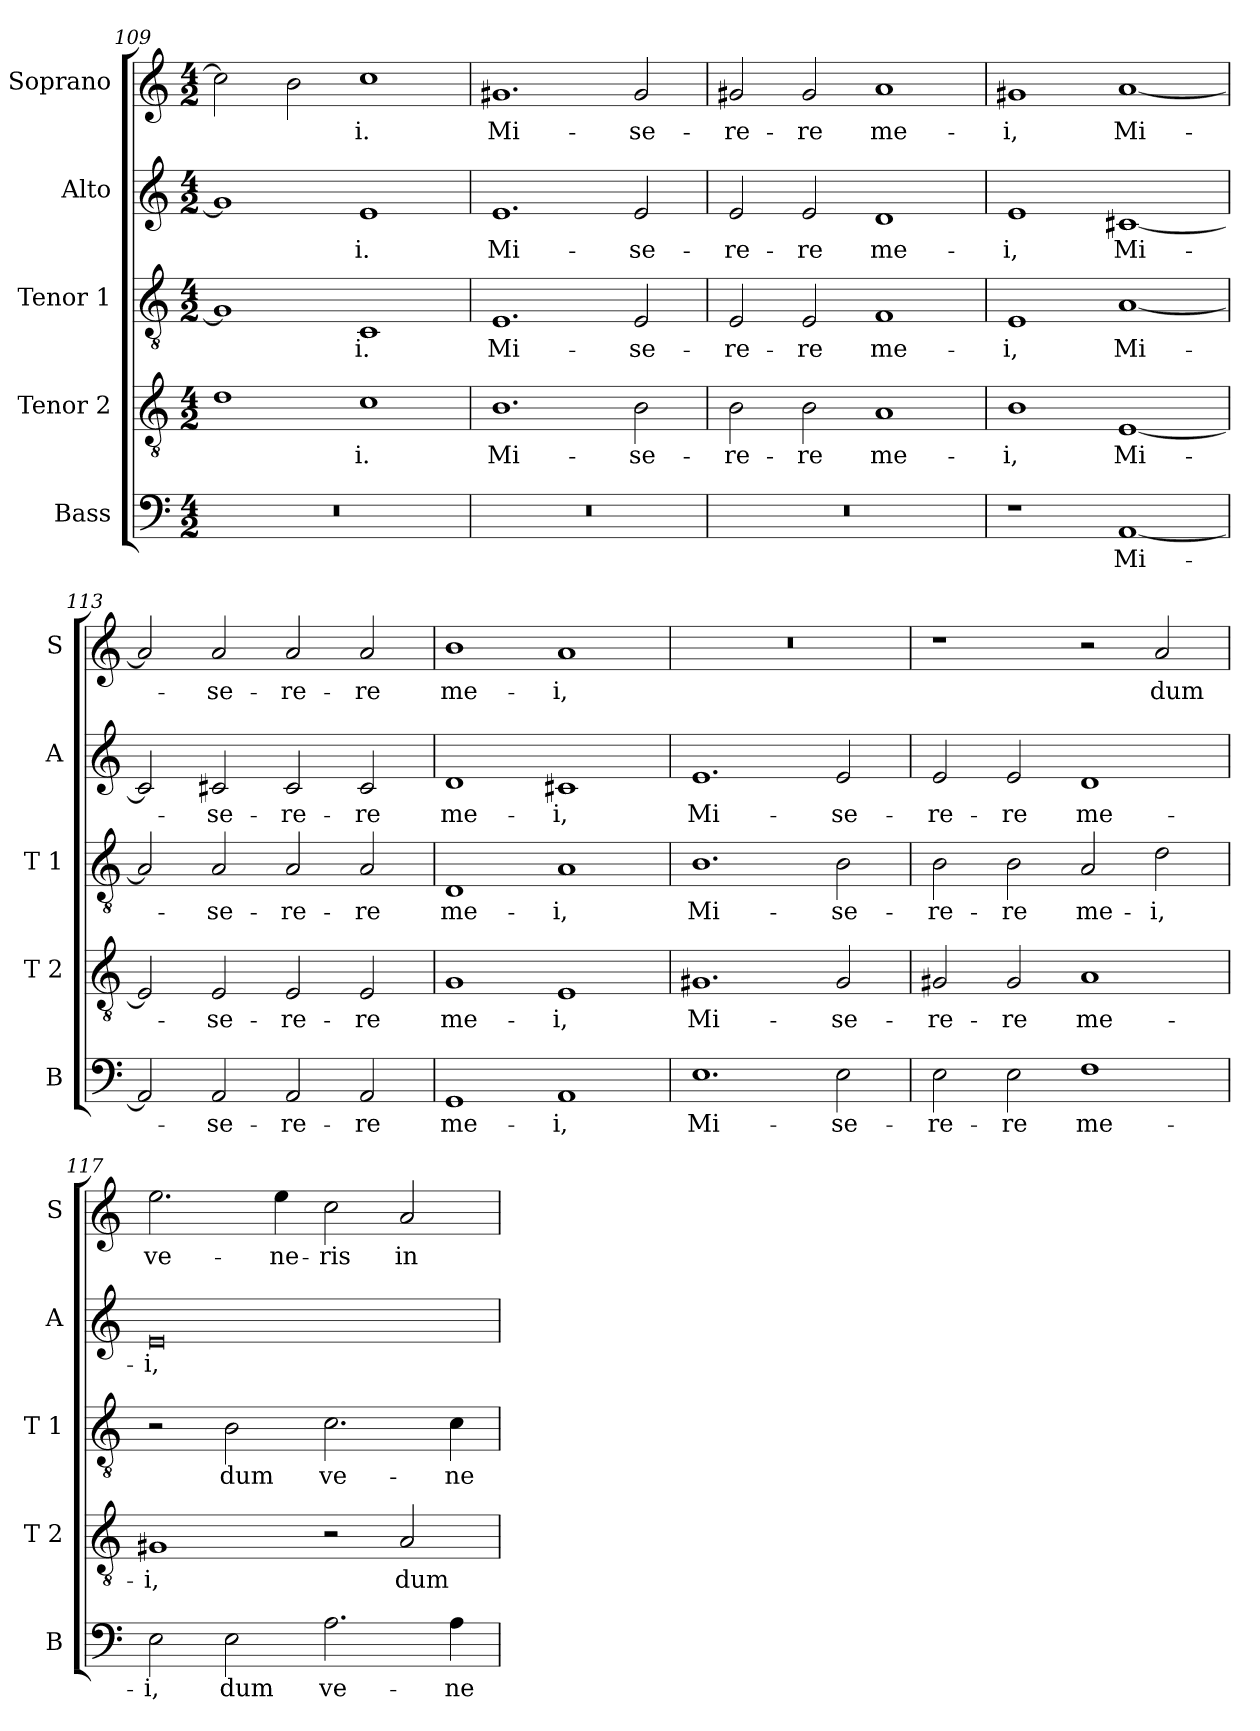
**kern	**text	**kern	**text	**kern	**text	**kern	**text	**kern	**text
*part5	*part5	*part4	*part4	*part3	*part3	*part2	*part2	*part1	*part1
*staff5	*staff5	*staff4	*staff4	*staff3	*staff3	*staff2	*staff2	*staff1	*staff1
*I"Bass	*	*I"Tenor 2	*	*I"Tenor 1	*	*I"Alto	*	*I"Soprano	*
*I'B	*	*I'T 2	*	*I'T 1	*	*I'A	*	*I'S	*
!!LO:LB:g=z
*clefF4	*	*clefGv2	*	*clefGv2	*	*clefG2	*	*clefG2	*
*k[]	*	*k[]	*	*k[]	*	*k[]	*	*k[]	*
*C:	*	*C:	*	*C:	*	*C:	*	*C:	*
*M4/2	*	*M4/2	*	*M4/2	*	*M4/2	*	*M4/2	*
=109	=109	=109	=109	=109	=109	=109	=109	=109	=109
0r	.	1d	.	1G]	.	1g]	.	2cc\]	.
.	.	.	.	.	.	.	.	2b\	.
!	!	!	!LO:LY:b	!	!LO:LY:b	!	!LO:LY:b	!	!LO:LY:b
.	.	1c	-i.	1C	-i.	1e	-i.	1cc	-i.
=110	=110	=110	=110	=110	=110	=110	=110	=110	=110
!	!	!	!LO:LY:b	!	!LO:LY:b	!	!LO:LY:b	!	!LO:LY:b
0r	.	1.B	Mi-	1.E	Mi-	1.e	Mi-	1.g#X	Mi-
!	!	!	!LO:LY:b	!	!LO:LY:b	!	!LO:LY:b	!	!LO:LY:b
.	.	2B\	-se-	2E/	-se-	2e/	-se-	2g#/	-se-
=111	=111	=111	=111	=111	=111	=111	=111	=111	=111
!	!	!	!LO:LY:b	!	!LO:LY:b	!	!LO:LY:b	!	!LO:LY:b
0r	.	2B\	-re-	2E/	-re-	2e/	-re-	2g#X/	-re-
!	!	!	!LO:LY:b	!	!LO:LY:b	!	!LO:LY:b	!	!LO:LY:b
.	.	2B\	-re	2E/	-re	2e/	-re	2g#/	-re
!	!	!	!LO:LY:b	!	!LO:LY:b	!	!LO:LY:b	!	!LO:LY:b
.	.	1A	me-	1F	me-	1d	me-	1a	me-
=112	=112	=112	=112	=112	=112	=112	=112	=112	=112
!	!	!	!LO:LY:b	!	!LO:LY:b	!	!LO:LY:b	!	!LO:LY:b
1r	.	1B	-i,	1E	-i,	1e	-i,	1g#X	-i,
!	!LO:LY:b	!	!LO:LY:b	!	!LO:LY:b	!	!LO:LY:b	!	!LO:LY:b
[1AA	Mi-	[1E	Mi-	[1A	Mi-	[1c#X	Mi-	[1a	Mi-
=113	=113	=113	=113	=113	=113	=113	=113	=113	=113
2AA/]	.	2E/]	.	2A/]	.	2c#/]	.	2a/]	.
!	!LO:LY:b	!	!LO:LY:b	!	!LO:LY:b	!	!LO:LY:b	!	!LO:LY:b
2AA/	-se-	2E/	-se-	2A/	-se-	2c#X/	-se-	2a/	-se-
!	!LO:LY:b	!	!LO:LY:b	!	!LO:LY:b	!	!LO:LY:b	!	!LO:LY:b
2AA/	-re-	2E/	-re-	2A/	-re-	2c#/	-re-	2a/	-re-
!	!LO:LY:b	!	!LO:LY:b	!	!LO:LY:b	!	!LO:LY:b	!	!LO:LY:b
2AA/	-re	2E/	-re	2A/	-re	2c#/	-re	2a/	-re
!!LO:LB:g=z
=114	=114	=114	=114	=114	=114	=114	=114	=114	=114
!	!LO:LY:b	!	!LO:LY:b	!	!LO:LY:b	!	!LO:LY:b	!	!LO:LY:b
1GG	me-	1G	me-	1D	me-	1d	me-	1b	me-
!	!LO:LY:b	!	!LO:LY:b	!	!LO:LY:b	!	!LO:LY:b	!	!LO:LY:b
1AA	-i,	1E	-i,	1A	-i,	1c#X	-i,	1a	-i,
=115	=115	=115	=115	=115	=115	=115	=115	=115	=115
!	!LO:LY:b	!	!LO:LY:b	!	!LO:LY:b	!	!LO:LY:b	!	!
1.E	Mi-	1.G#X	Mi-	1.B	Mi-	1.e	Mi-	0r	.
!	!LO:LY:b	!	!LO:LY:b	!	!LO:LY:b	!	!LO:LY:b	!	!
2E\	-se-	2G#/	-se-	2B\	-se-	2e/	-se-	.	.
=116	=116	=116	=116	=116	=116	=116	=116	=116	=116
!	!LO:LY:b	!	!LO:LY:b	!	!LO:LY:b	!	!LO:LY:b	!	!
2E\	-re-	2G#X/	-re-	2B\	-re-	2e/	-re-	1r	.
!	!LO:LY:b	!	!LO:LY:b	!	!LO:LY:b	!	!LO:LY:b	!	!
2E\	-re	2G#/	-re	2B\	-re	2e/	-re	.	.
!	!LO:LY:b	!	!LO:LY:b	!	!LO:LY:b	!	!LO:LY:b	!	!
1F	me-	1A	me-	2A/	me-	1d	me-	2r	.
!	!	!	!	!	!LO:LY:b	!	!	!	!LO:LY:b
.	.	.	.	2d\	-i,	.	.	2a/	dum
=117	=117	=117	=117	=117	=117	=117	=117	=117	=117
!	!LO:LY:b	!	!LO:LY:b	!	!	!	!LO:LY:b	!	!LO:LY:b
2E\	-i,	1G#X	-i,	2r	.	0e	-i,	2.ee\	ve-
!	!LO:LY:b	!	!	!	!LO:LY:b	!	!	!	!
2E\	dum	.	.	2B\	dum	.	.	.	.
!	!	!	!	!	!	!	!	!	!LO:LY:b
.	.	.	.	.	.	.	.	4ee\	-ne-
!	!LO:LY:b	!	!	!	!LO:LY:b	!	!	!	!LO:LY:b
2.A\	ve-	2r	.	2.c\	ve-	.	.	2cc\	-ris
!	!	!	!LO:LY:b	!	!	!	!	!	!LO:LY:b
.	.	2A/	dum	.	.	.	.	2a/	in
!	!LO:LY:b	!	!	!	!LO:LY:b	!	!	!	!
4A\	-ne-	.	.	4c\	-ne-	.	.	.	.
=	=	=	=	=	=	=	=	=	=
*-	*-	*-	*-	*-	*-	*-	*-	*-	*-
